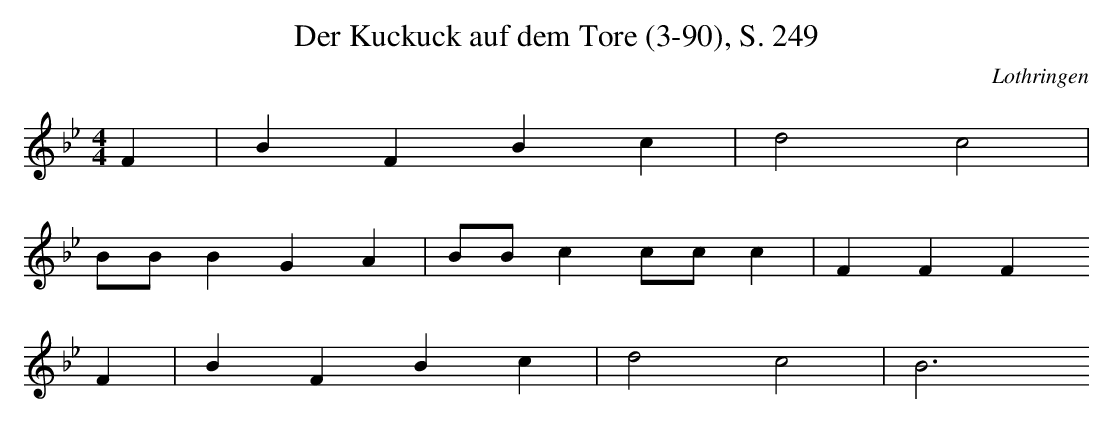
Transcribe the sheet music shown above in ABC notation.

X:1
T: Der Kuckuck auf dem Tore (3-90), S. 249
O: Lothringen
M: 4/4
L: 1/8
K: Bb
F2 | B2F2B2c2 | d4c4 |
BBB2G2A2 | BBc2ccc2 | F2F2F2
F2 | B2F2B2c2 | d4c4 | B6
